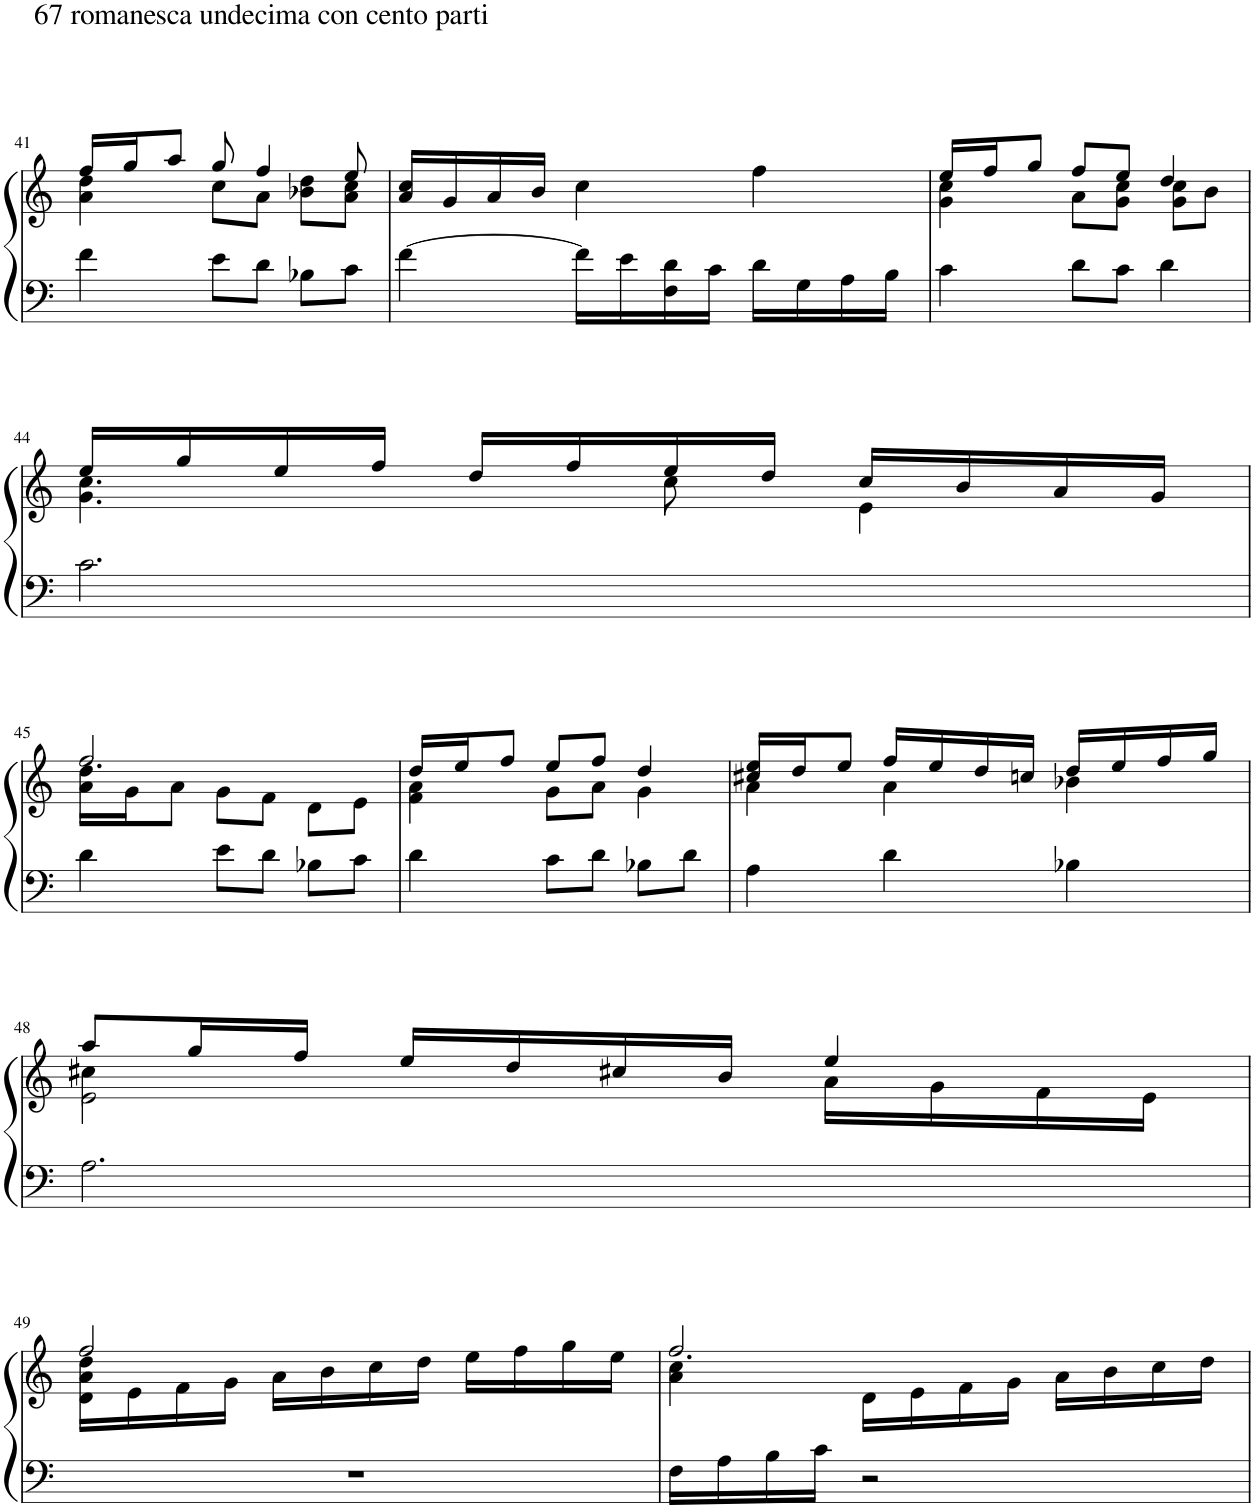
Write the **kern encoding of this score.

**kern	**kern
*part1	*part1
*staff2	*staff1
*I"Piano	*
*I'Pno.	*
!!LO:PB:g=z
*clefF4	*clefG2
*k[]	*k[]
*M3/4	*M3/4
=41	=41
*	*^
!	!LO:TX:a:t=67 romanesca undecima con cento parti	!
!LO:TX:a:t=67 romanesca undecima con cento parti	!	!
4f\	16ff/LL	4a\ 4dd\
.	16gg/J	.
.	8aa/J	.
8e\L	8gg/	8cc\L
8d\J	4ff/	8a\J
8B-X\L	.	8b-X\ 8dd\L
8c\J	8ee/	8a\ 8cc\J
*	*v	*v
=42	=42
[4f\	16a/ 16cc/LL
.	16g/
.	16a/
.	16b/JJ
16f\LL]	4cc\
16e\	.
16F\ 16d\	.
16c\JJ	.
16d\LL	4ff\
16G\	.
16A\	.
16B\JJ	.
=43	=43
*	*^
4c\	16ee/LL	4g\ 4cc\
.	16ff/J	.
.	8gg/J	.
8d\L	8ff/L	8a\L
8c\J	8ee/J	8g\ 8cc\J
4d\	4dd/	8g\ 8cc\L
.	.	8b\J
!!LO:LB:g=z	!!
=44	=44	=44
2.c\	16ee/LL	4.g\ 4.cc\
.	16gg/	.
.	16ee/	.
.	16ff/JJ	.
.	16dd/LL	.
.	16ff/	.
.	16ee/	8cc\
.	16dd/JJ	.
.	16cc/LL	4e\
.	16b/	.
.	16a/	.
.	16g/JJ	.
!!LO:LB:g=z	!!
=45	=45	=45
4d\	2.ff/	16a\ 16dd\LL
.	.	16g\J
.	.	8a\J
8e\L	.	8g\L
8d\J	.	8f\J
8B-X\L	.	8d\L
8c\J	.	8e\J
=46	=46	=46
4d\	16dd/LL	4f\ 4a\
.	16ee/J	.
.	8ff/J	.
8c\L	8ee/L	8g\L
8d\J	8ff/J	8a\J
8B-X\L	4dd/	4g\
8d\J	.	.
=47	=47	=47
4A\	16cc#X/ 16ee/LL	4a\
.	16dd/J	.
.	8ee/J	.
4d\	16ff/LL	4a\
.	16ee/	.
.	16dd/	.
.	16ccn/JJ	.
4B-X\	16dd/LL	4b-X\
.	16ee/	.
.	16ff/	.
.	16gg/JJ	.
!!LO:LB:g=z
=48	=48	=48
*	*	*^
2.A\	8aa/L	4cc#X\	2e\
.	16gg/L	.	.
.	16ff/JJ	.	.
.	16ee/LL	4ryy	.
.	16dd/	.	.
.	16cc#X/	.	.
.	16b/JJ	.	.
.	4ee/	16a\LL	4ryy
.	.	16g\	.
.	.	16f\	.
.	.	16e\JJ	.
*	*	*v	*v
!!LO:LB:g=z
=49	=49	=49
2.r	2ff/	16d\ 16a\ 16dd\LL
.	.	16e\
.	.	16f\
.	.	16g\JJ
.	.	16a\LL
.	.	16b\
.	.	16cc\
.	.	16dd\JJ
.	16ee\LL	4ryy
.	16ff\	.
.	16gg\	.
.	16ee\JJ	.
=50	=50	=50
16F\LL	2.ff/	4a\ 4cc\
16A\	.	.
16B\	.	.
16c\JJ	.	.
2r	.	16d\LL
.	.	16e\
.	.	16f\
.	.	16g\JJ
.	.	16a\LL
.	.	16b\
.	.	16cc\
.	.	16dd\JJ
*	*v	*v
=	=
*-	*-
